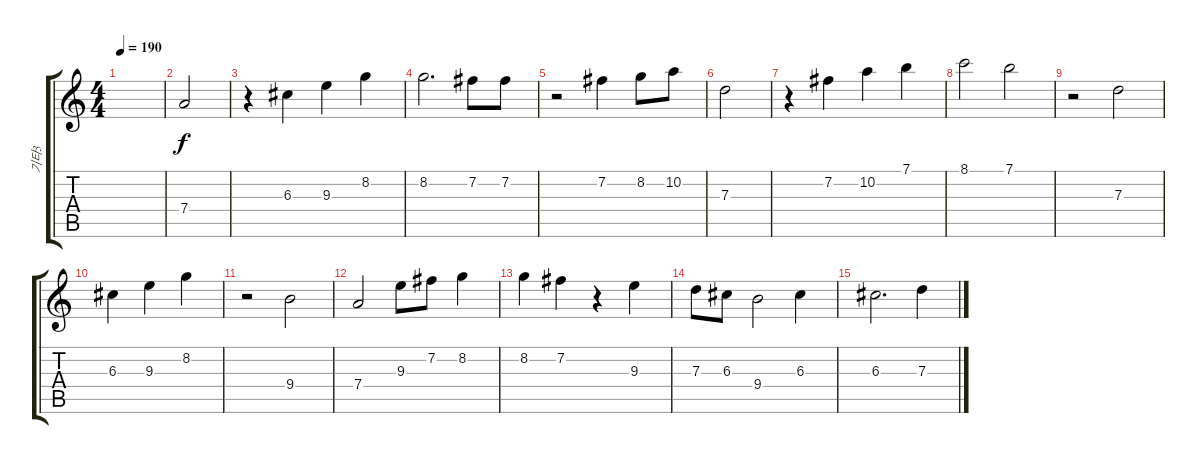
\track ("기타3" "기타3") {instrument acousticguitarsteel}
\staff {score tabs}
\tuning (E4 B3 G3 D3 A2 E2) {hide}
\ts (4 4)
\tempo 190
\clef g2
\ks c
|
7.4.2 |
r.4 6.3.4 9.3.4 8.2.4 |
8.2.2{d} 7.2.8 7.2.8 |
r.2 7.2.4 8.2.8 10.2.8 |
7.3.2 |
r.4 7.2.4 10.2.4 7.1.4 |
8.1.2 7.1.2 |
r.2 7.3.2 |
6.3.4 9.3.4 8.2.4 |
r.2 9.4.2 |
7.4.2 9.3.8 7.2.8 8.2.4 |
8.2.4 7.2.4 r.4 9.3.4 |
7.3.8 6.3.8 9.4.2 6.3.4 |
6.3.2{d} 7.3.4
